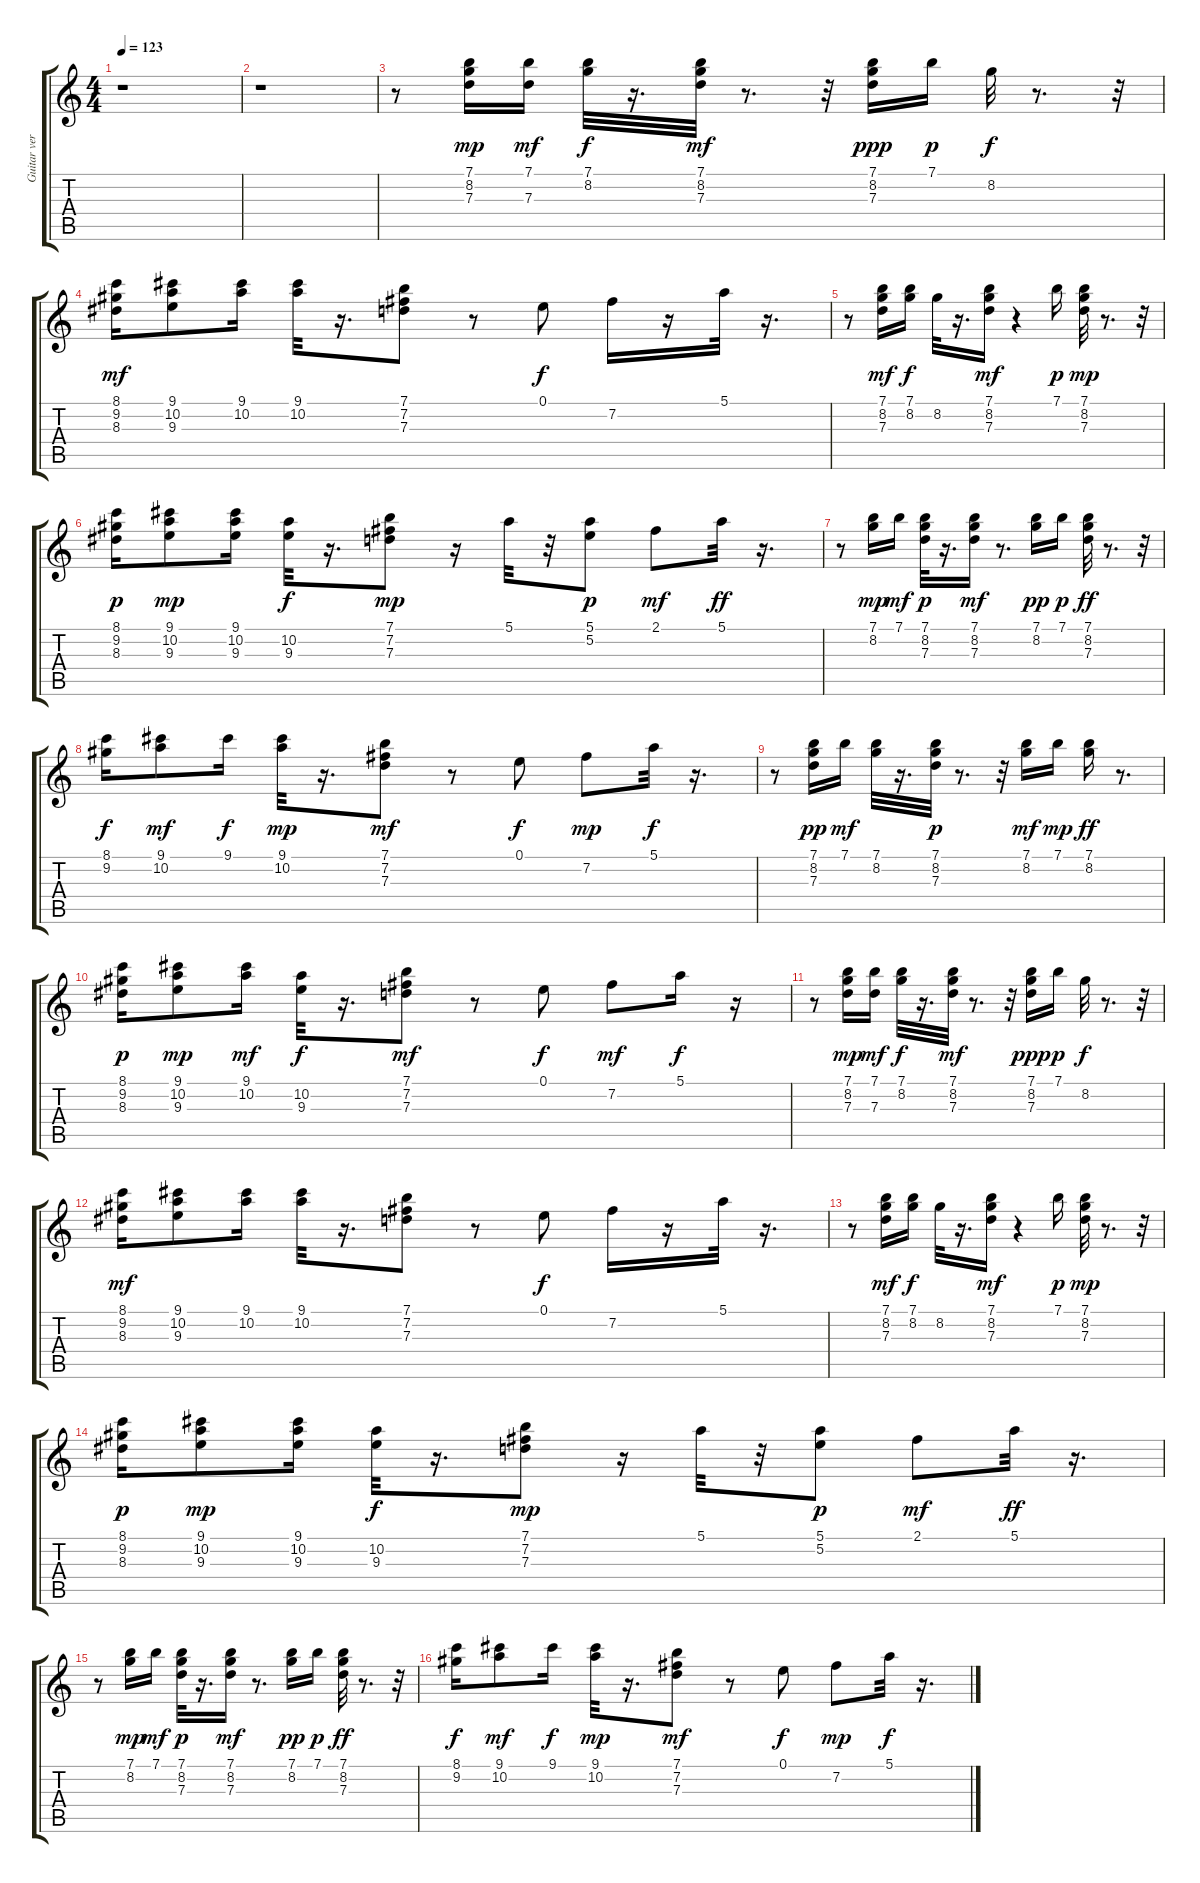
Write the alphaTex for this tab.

\track ("Guitar verse" "Guitar ver") {instrument electricguitarclean}
\staff {score tabs}
\tuning (E4 B3 G3 D3 A2 E2) {hide}
\ts (4 4)
\tempo 123
\clef g2
\ks c
r.1{dy f} |
r.1 |
r.8 (7.1 8.2 7.3).16{dy mp} (7.1 7.3).16{dy mf} (7.1 8.2).32{dy f} r.16{d} (7.1 8.2 7.3).32{dy mf} r.8{d} r.32 (7.1 8.2 7.3).16{dy ppp} 7.1.16{dy p} 8.2.32{dy f} r.8{d} r.32 |
(8.1 9.2 8.3).16{dy mf} (9.1 10.2 9.3).8 (9.1 10.2).16 (9.1 10.2).32 r.16{d} (7.1 7.2 7.3).8 r.8 0.1.8{dy f} 7.2.16 r.16 5.1.32 r.16{d} |
r.8 (7.1 8.2 7.3).16{dy mf} (7.1 8.2).16{dy f} 8.2.32 r.16{d} (7.1 8.2 7.3).16{dy mf} r.4 7.1.16{dy p} (7.1 8.2 7.3).32{dy mp} r.8{d} r.32 |
(8.1 9.2 8.3).16{dy p} (9.1 10.2 9.3).8{dy mp} (9.1 10.2 9.3).16 (10.2 9.3).32{dy f} r.16{d} (7.1 7.2 7.3).8{dy mp} r.16 5.1.32 r.32 (5.1 5.2).8{dy p} 2.1.8{dy mf} 5.1.32{dy ff} r.16{d} |
r.8 (7.1 8.2).16{dy mp} 7.1.16{dy mf} (7.1 8.2 7.3).32{dy p} r.16{d} (7.1 8.2 7.3).16{dy mf} r.8{d} (7.1 8.2).16{dy pp} 7.1.16{dy p} (7.1 8.2 7.3).32{dy ff} r.8{d} r.32 |
(8.1 9.2).16{dy f} (9.1 10.2).8{dy mf} 9.1.16{dy f} (9.1 10.2).32{dy mp} r.16{d} (7.1 7.2 7.3).8{dy mf} r.8 0.1.8{dy f} 7.2.8{dy mp} 5.1.32{dy f} r.16{d} |
r.8 (7.1 8.2 7.3).16{dy pp} 7.1.16{dy mf} (7.1 8.2).32 r.16{d} (7.1 8.2 7.3).32{dy p} r.8{d} r.32 (7.1 8.2).16{dy mf} 7.1.16{dy mp} (7.1 8.2).16{dy ff} r.8{d} |
(8.1 9.2 8.3).16{dy p} (9.1 10.2 9.3).8{dy mp} (9.1 10.2).16{dy mf} (10.2 9.3).32{dy f} r.16{d} (7.1 7.2 7.3).8{dy mf} r.8 0.1.8{dy f} 7.2.8{dy mf} 5.1.16{dy f} r.16 |
r.8 (7.1 8.2 7.3).16{dy mp} (7.1 7.3).16{dy mf} (7.1 8.2).32{dy f} r.16{d} (7.1 8.2 7.3).32{dy mf} r.8{d} r.32 (7.1 8.2 7.3).16{dy ppp} 7.1.16{dy p} 8.2.32{dy f} r.8{d} r.32 |
(8.1 9.2 8.3).16{dy mf} (9.1 10.2 9.3).8 (9.1 10.2).16 (9.1 10.2).32 r.16{d} (7.1 7.2 7.3).8 r.8 0.1.8{dy f} 7.2.16 r.16 5.1.32 r.16{d} |
r.8 (7.1 8.2 7.3).16{dy mf} (7.1 8.2).16{dy f} 8.2.32 r.16{d} (7.1 8.2 7.3).16{dy mf} r.4 7.1.16{dy p} (7.1 8.2 7.3).32{dy mp} r.8{d} r.32 |
(8.1 9.2 8.3).16{dy p} (9.1 10.2 9.3).8{dy mp} (9.1 10.2 9.3).16 (10.2 9.3).32{dy f} r.16{d} (7.1 7.2 7.3).8{dy mp} r.16 5.1.32 r.32 (5.1 5.2).8{dy p} 2.1.8{dy mf} 5.1.32{dy ff} r.16{d} |
r.8 (7.1 8.2).16{dy mp} 7.1.16{dy mf} (7.1 8.2 7.3).32{dy p} r.16{d} (7.1 8.2 7.3).16{dy mf} r.8{d} (7.1 8.2).16{dy pp} 7.1.16{dy p} (7.1 8.2 7.3).32{dy ff} r.8{d} r.32 |
(8.1 9.2).16{dy f} (9.1 10.2).8{dy mf} 9.1.16{dy f} (9.1 10.2).32{dy mp} r.16{d} (7.1 7.2 7.3).8{dy mf} r.8 0.1.8{dy f} 7.2.8{dy mp} 5.1.32{dy f} r.16{d}
